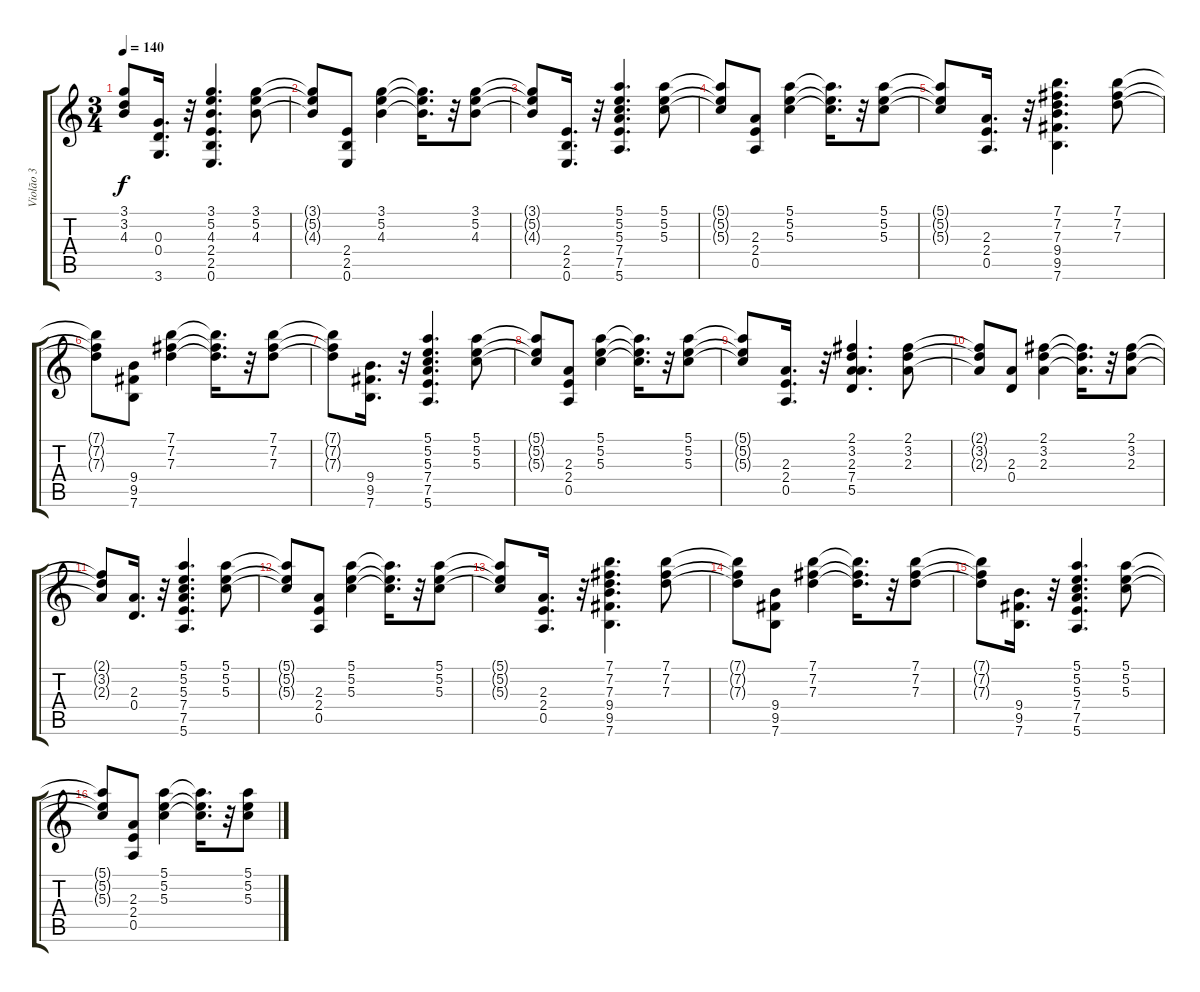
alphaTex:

\track ("Violão 3" "Violão 3") {instrument acousticguitarnylon}
\staff {score tabs}
\tuning (E4 B3 G3 D3 A2 E2) {hide}
\ts (3 4)
\tempo 140
\clef g2
\ks c
(3.1{t} 3.2{t} 4.3{t}).8{dy f} (0.3 0.4 3.6).16{d} r.32 (3.1 5.2 4.3 2.4 2.5 0.6).4{d} (3.1 5.2 4.3).8 |
(3.1{t} 5.2{t} 4.3{t}).8 (2.4 2.5 0.6).8 (3.1 5.2 4.3).4 (3.1{t} 5.2{t} 4.3{t}).16{d} r.32 (3.1 5.2 4.3).8 |
(3.1{t} 5.2{t} 4.3{t}).8 (2.4 2.5 0.6).16{d} r.32 (5.1 5.2 5.3 7.4 7.5 5.6).4{d} (5.1 5.2 5.3).8 |
(5.1{t} 5.2{t} 5.3{t}).8 (2.3 2.4 0.5).8 (5.1 5.2 5.3).4 (5.1{t} 5.2{t} 5.3{t}).16{d} r.32 (5.1 5.2 5.3).8 |
(5.1{t} 5.2{t} 5.3{t}).8 (2.3 2.4 0.5).16{d} r.32 (7.1 7.2 7.3 9.4 9.5 7.6).4{d} (7.1 7.2 7.3).8 |
(7.1{t} 7.2{t} 7.3{t}).8 (9.4 9.5 7.6).8 (7.1 7.2 7.3).4 (7.1{t} 7.2{t} 7.3{t}).16{d} r.32 (7.1 7.2 7.3).8 |
(7.1{t} 7.2{t} 7.3{t}).8 (9.4 9.5 7.6).16{d} r.32 (5.1 5.2 5.3 7.4 7.5 5.6).4{d} (5.1 5.2 5.3).8 |
(5.1{t} 5.2{t} 5.3{t}).8 (2.3 2.4 0.5).8 (5.1 5.2 5.3).4 (5.1{t} 5.2{t} 5.3{t}).16{d} r.32 (5.1 5.2 5.3).8 |
(5.1{t} 5.2{t} 5.3{t}).8 (2.3 2.4 0.5).16{d} r.32 (2.1 3.2 2.3 7.4 5.5).4{d} (2.1 3.2 2.3).8 |
(2.1{t} 3.2{t} 2.3{t}).8 (2.3 0.4).8 (2.1 3.2 2.3).4 (2.1{t} 3.2{t} 2.3{t}).16{d} r.32 (2.1 3.2 2.3).8 |
(2.1{t} 3.2{t} 2.3{t}).8 (2.3 0.4).16{d} r.32 (5.1 5.2 5.3 7.4 7.5 5.6).4{d} (5.1 5.2 5.3).8 |
(5.1{t} 5.2{t} 5.3{t}).8 (2.3 2.4 0.5).8 (5.1 5.2 5.3).4 (5.1{t} 5.2{t} 5.3{t}).16{d} r.32 (5.1 5.2 5.3).8 |
(5.1{t} 5.2{t} 5.3{t}).8 (2.3 2.4 0.5).16{d} r.32 (7.1 7.2 7.3 9.4 9.5 7.6).4{d} (7.1 7.2 7.3).8 |
(7.1{t} 7.2{t} 7.3{t}).8 (9.4 9.5 7.6).8 (7.1 7.2 7.3).4 (7.1{t} 7.2{t} 7.3{t}).16{d} r.32 (7.1 7.2 7.3).8 |
(7.1{t} 7.2{t} 7.3{t}).8 (9.4 9.5 7.6).16{d} r.32 (5.1 5.2 5.3 7.4 7.5 5.6).4{d} (5.1 5.2 5.3).8 |
(5.1{t} 5.2{t} 5.3{t}).8 (2.3 2.4 0.5).8 (5.1 5.2 5.3).4 (5.1{t} 5.2{t} 5.3{t}).16{d} r.32 (5.1 5.2 5.3).8
